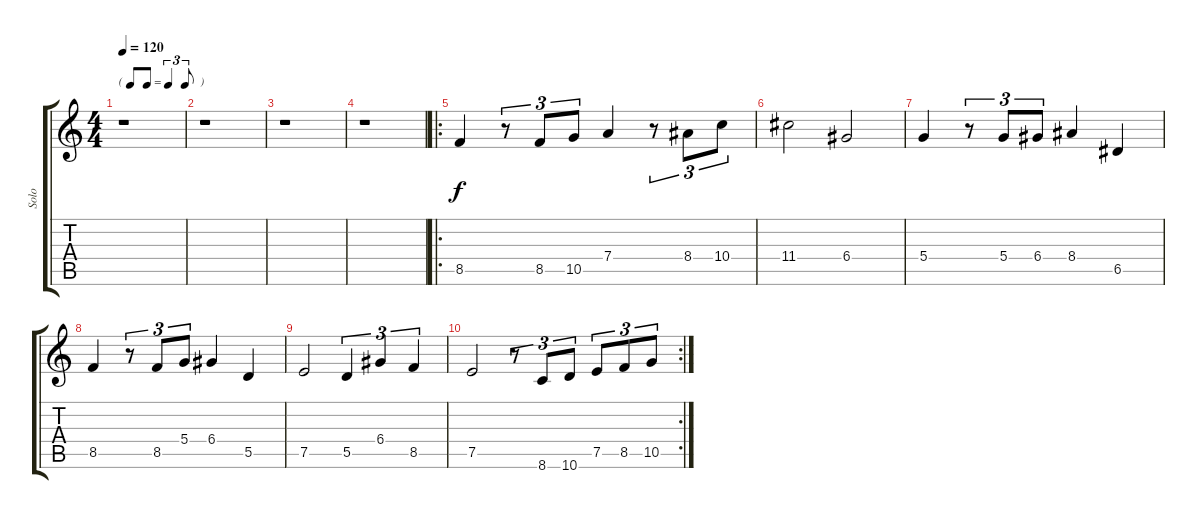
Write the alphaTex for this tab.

\track ("Solo" "Solo") {instrument electricguitarclean}
\staff {score tabs}
\tuning (E4 B3 G3 D3 A2 E2) {hide}
\ts (4 4)
\tf triplet8th
\tempo 120
\clef g2
\ks c
r.1{dy f} |
r.1 |
r.1 |
r.1 |
\ro
8.5.4 r.8{tu (3 2)} 8.5.8{tu (3 2)} 10.5.8{tu (3 2)} 7.4.4 r.8{tu (3 2)} 8.4.8{tu (3 2)} 10.4.8{tu (3 2)} |
11.4.2 6.4.2 |
5.4.4 r.8{tu (3 2)} 5.4.8{tu (3 2)} 6.4.8{tu (3 2)} 8.4.4 6.5.4 |
8.5.4 r.8{tu (3 2)} 8.5.8{tu (3 2)} 5.4.8{tu (3 2)} 6.4.4 5.5.4 |
7.5.2 5.5.4{tu (3 2)} 6.4.4{tu (3 2)} 8.5.4{tu (3 2)} |
\rc 2
7.5.2 r.8{tu (3 2)} 8.6.8{tu (3 2)} 10.6.8{tu (3 2)} 7.5.8{tu (3 2)} 8.5.8{tu (3 2)} 10.5.8{tu (3 2)}
